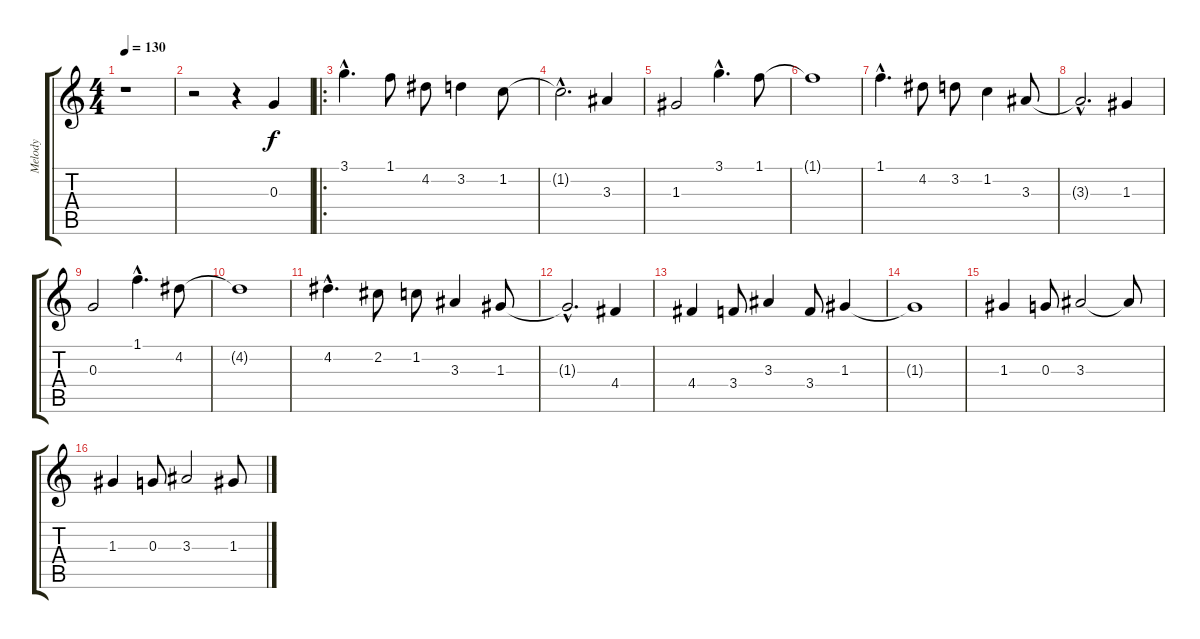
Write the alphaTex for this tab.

\track ("Melody" "Melody") {instrument acousticguitarsteel}
\staff {score tabs}
\tuning (E4 B3 G3 D3 A2 E2) {hide}
\ts (4 4)
\tempo 130
\clef g2
\ks c
r.1{dy f instrument acousticguitarsteel} |
r.2 r.4 0.3.4 |
\ro
3.1{hac}.4{d} 1.1.8 4.2.8 3.2.4 1.2.8 |
1.2{hac t}.2{d} 3.3.4 |
1.3.2 3.1{hac}.4{d} 1.1.8 |
1.1{t}.1 |
1.1{hac}.4{d} 4.2.8 3.2.8 1.2.4 3.3.8 |
3.3{hac t}.2{d} 1.3.4 |
0.3.2 1.1{hac}.4{d} 4.2.8 |
4.2{t}.1 |
4.2{hac}.4{d} 2.2.8 1.2.8 3.3.4 1.3.8 |
1.3{hac t}.2{d} 4.4.4 |
4.4.4 3.4.8 3.3.4 3.4.8 1.3.4 |
1.3{t}.1 |
1.3.4 0.3.8 3.3.2 3.3{t}.8 |
1.3.4 0.3.8 3.3.2 1.3.8
